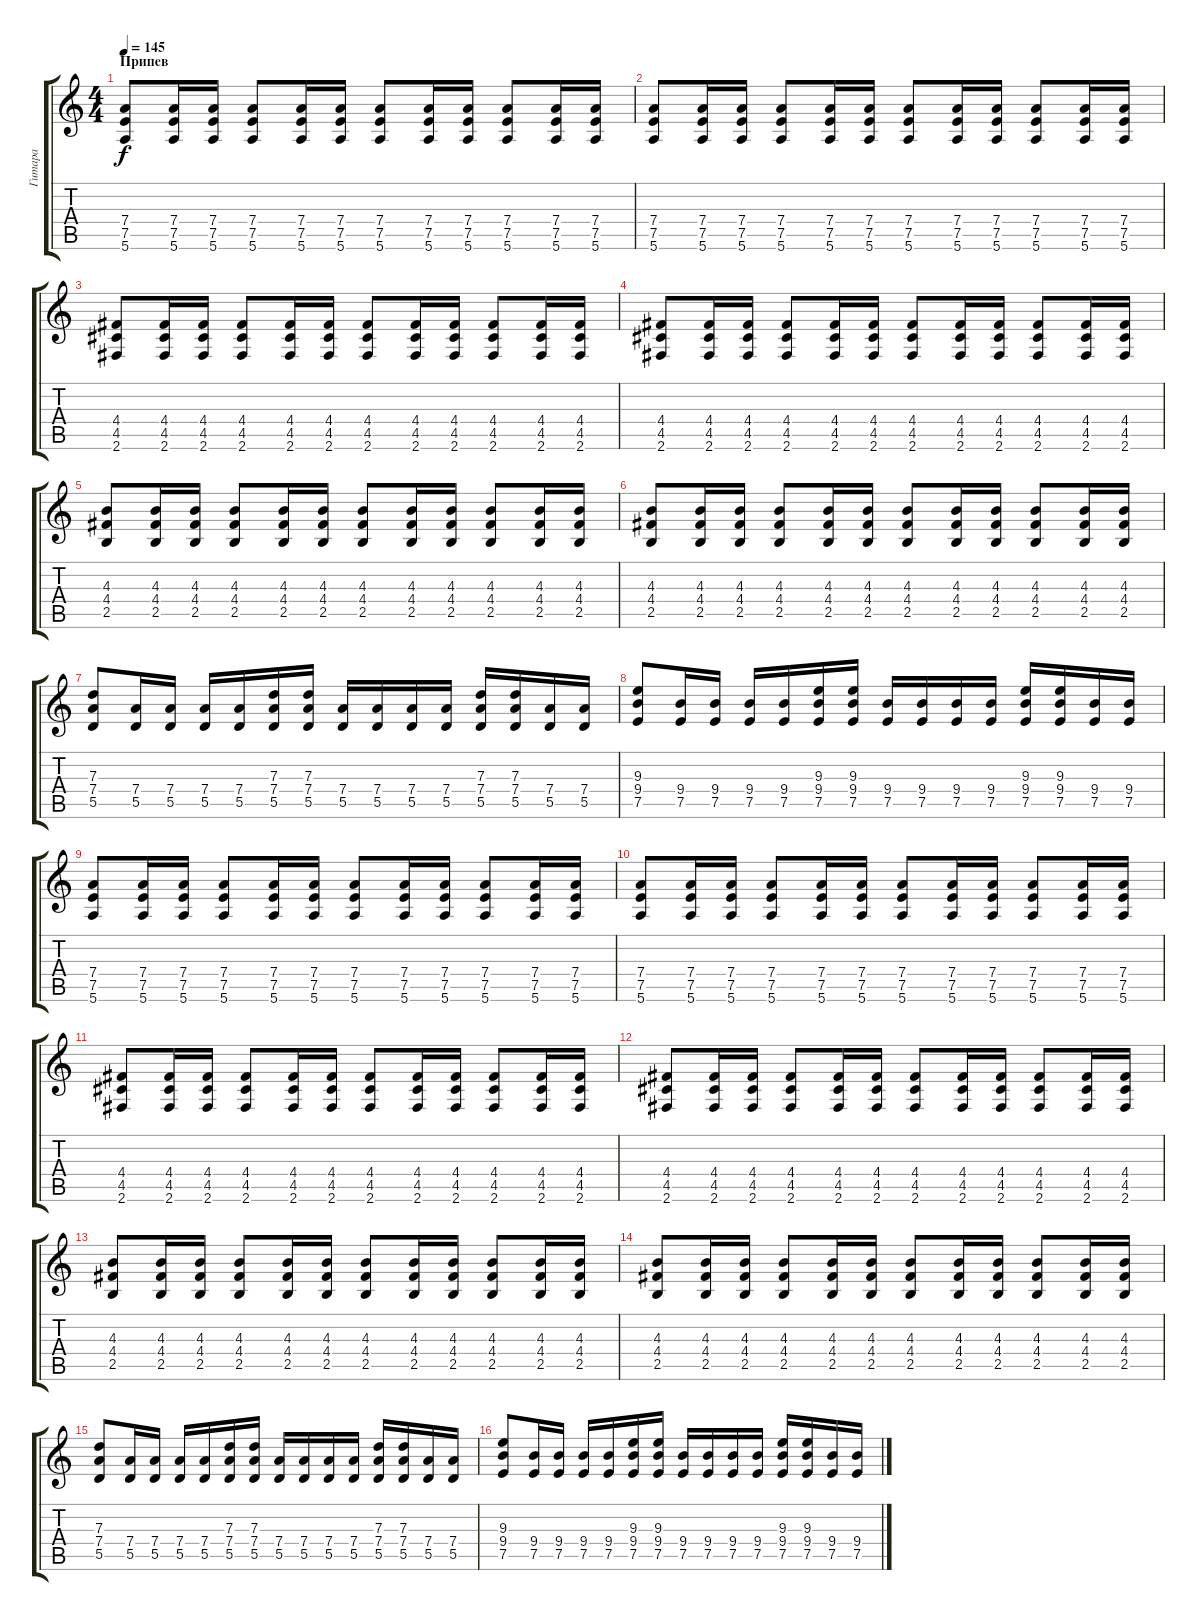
\track ("Гитара" "Гитара") {instrument distortionguitar}
\staff {score tabs}
\tuning (E4 B3 G3 D3 A2 E2) {hide}
\ts (4 4)
\section ("" "Припев")
\tempo 145
\clef g2
\ks c
(7.4 7.5 5.6).8{dy f} (7.4 7.5 5.6).16 (7.4 7.5 5.6).16 (7.4 7.5 5.6).8 (7.4 7.5 5.6).16 (7.4 7.5 5.6).16 (7.4 7.5 5.6).8 (7.4 7.5 5.6).16 (7.4 7.5 5.6).16 (7.4 7.5 5.6).8 (7.4 7.5 5.6).16 (7.4 7.5 5.6).16 |
(7.4 7.5 5.6).8 (7.4 7.5 5.6).16 (7.4 7.5 5.6).16 (7.4 7.5 5.6).8 (7.4 7.5 5.6).16 (7.4 7.5 5.6).16 (7.4 7.5 5.6).8 (7.4 7.5 5.6).16 (7.4 7.5 5.6).16 (7.4 7.5 5.6).8 (7.4 7.5 5.6).16 (7.4 7.5 5.6).16 |
(4.4 4.5 2.6).8 (4.4 4.5 2.6).16 (4.4 4.5 2.6).16 (4.4 4.5 2.6).8 (4.4 4.5 2.6).16 (4.4 4.5 2.6).16 (4.4 4.5 2.6).8 (4.4 4.5 2.6).16 (4.4 4.5 2.6).16 (4.4 4.5 2.6).8 (4.4 4.5 2.6).16 (4.4 4.5 2.6).16 |
(4.4 4.5 2.6).8 (4.4 4.5 2.6).16 (4.4 4.5 2.6).16 (4.4 4.5 2.6).8 (4.4 4.5 2.6).16 (4.4 4.5 2.6).16 (4.4 4.5 2.6).8 (4.4 4.5 2.6).16 (4.4 4.5 2.6).16 (4.4 4.5 2.6).8 (4.4 4.5 2.6).16 (4.4 4.5 2.6).16 |
(4.3 4.4 2.5).8 (4.3 4.4 2.5).16 (4.3 4.4 2.5).16 (4.3 4.4 2.5).8 (4.3 4.4 2.5).16 (4.3 4.4 2.5).16 (4.3 4.4 2.5).8 (4.3 4.4 2.5).16 (4.3 4.4 2.5).16 (4.3 4.4 2.5).8 (4.3 4.4 2.5).16 (4.3 4.4 2.5).16 |
(4.3 4.4 2.5).8 (4.3 4.4 2.5).16 (4.3 4.4 2.5).16 (4.3 4.4 2.5).8 (4.3 4.4 2.5).16 (4.3 4.4 2.5).16 (4.3 4.4 2.5).8 (4.3 4.4 2.5).16 (4.3 4.4 2.5).16 (4.3 4.4 2.5).8 (4.3 4.4 2.5).16 (4.3 4.4 2.5).16 |
(7.3 7.4 5.5).8 (7.4 5.5).16 (7.4 5.5).16 (7.4 5.5).16 (7.4 5.5).16 (7.3 7.4 5.5).16 (7.3 7.4 5.5).16 (7.4 5.5).16 (7.4 5.5).16 (7.4 5.5).16 (7.4 5.5).16 (7.3 7.4 5.5).16 (7.3 7.4 5.5).16 (7.4 5.5).16 (7.4 5.5).16 |
(9.3 9.4 7.5).8 (9.4 7.5).16 (9.4 7.5).16 (9.4 7.5).16 (9.4 7.5).16 (9.3 9.4 7.5).16 (9.3 9.4 7.5).16 (9.4 7.5).16 (9.4 7.5).16 (9.4 7.5).16 (9.4 7.5).16 (9.3 9.4 7.5).16 (9.3 9.4 7.5).16 (9.4 7.5).16 (9.4 7.5).16 |
(7.4 7.5 5.6).8 (7.4 7.5 5.6).16 (7.4 7.5 5.6).16 (7.4 7.5 5.6).8 (7.4 7.5 5.6).16 (7.4 7.5 5.6).16 (7.4 7.5 5.6).8 (7.4 7.5 5.6).16 (7.4 7.5 5.6).16 (7.4 7.5 5.6).8 (7.4 7.5 5.6).16 (7.4 7.5 5.6).16 |
(7.4 7.5 5.6).8 (7.4 7.5 5.6).16 (7.4 7.5 5.6).16 (7.4 7.5 5.6).8 (7.4 7.5 5.6).16 (7.4 7.5 5.6).16 (7.4 7.5 5.6).8 (7.4 7.5 5.6).16 (7.4 7.5 5.6).16 (7.4 7.5 5.6).8 (7.4 7.5 5.6).16 (7.4 7.5 5.6).16 |
(4.4 4.5 2.6).8 (4.4 4.5 2.6).16 (4.4 4.5 2.6).16 (4.4 4.5 2.6).8 (4.4 4.5 2.6).16 (4.4 4.5 2.6).16 (4.4 4.5 2.6).8 (4.4 4.5 2.6).16 (4.4 4.5 2.6).16 (4.4 4.5 2.6).8 (4.4 4.5 2.6).16 (4.4 4.5 2.6).16 |
(4.4 4.5 2.6).8 (4.4 4.5 2.6).16 (4.4 4.5 2.6).16 (4.4 4.5 2.6).8 (4.4 4.5 2.6).16 (4.4 4.5 2.6).16 (4.4 4.5 2.6).8 (4.4 4.5 2.6).16 (4.4 4.5 2.6).16 (4.4 4.5 2.6).8 (4.4 4.5 2.6).16 (4.4 4.5 2.6).16 |
(4.3 4.4 2.5).8 (4.3 4.4 2.5).16 (4.3 4.4 2.5).16 (4.3 4.4 2.5).8 (4.3 4.4 2.5).16 (4.3 4.4 2.5).16 (4.3 4.4 2.5).8 (4.3 4.4 2.5).16 (4.3 4.4 2.5).16 (4.3 4.4 2.5).8 (4.3 4.4 2.5).16 (4.3 4.4 2.5).16 |
(4.3 4.4 2.5).8 (4.3 4.4 2.5).16 (4.3 4.4 2.5).16 (4.3 4.4 2.5).8 (4.3 4.4 2.5).16 (4.3 4.4 2.5).16 (4.3 4.4 2.5).8 (4.3 4.4 2.5).16 (4.3 4.4 2.5).16 (4.3 4.4 2.5).8 (4.3 4.4 2.5).16 (4.3 4.4 2.5).16 |
(7.3 7.4 5.5).8 (7.4 5.5).16 (7.4 5.5).16 (7.4 5.5).16 (7.4 5.5).16 (7.3 7.4 5.5).16 (7.3 7.4 5.5).16 (7.4 5.5).16 (7.4 5.5).16 (7.4 5.5).16 (7.4 5.5).16 (7.3 7.4 5.5).16 (7.3 7.4 5.5).16 (7.4 5.5).16 (7.4 5.5).16 |
(9.3 9.4 7.5).8 (9.4 7.5).16 (9.4 7.5).16 (9.4 7.5).16 (9.4 7.5).16 (9.3 9.4 7.5).16 (9.3 9.4 7.5).16 (9.4 7.5).16 (9.4 7.5).16 (9.4 7.5).16 (9.4 7.5).16 (9.3 9.4 7.5).16 (9.3 9.4 7.5).16 (9.4 7.5).16 (9.4 7.5).16
